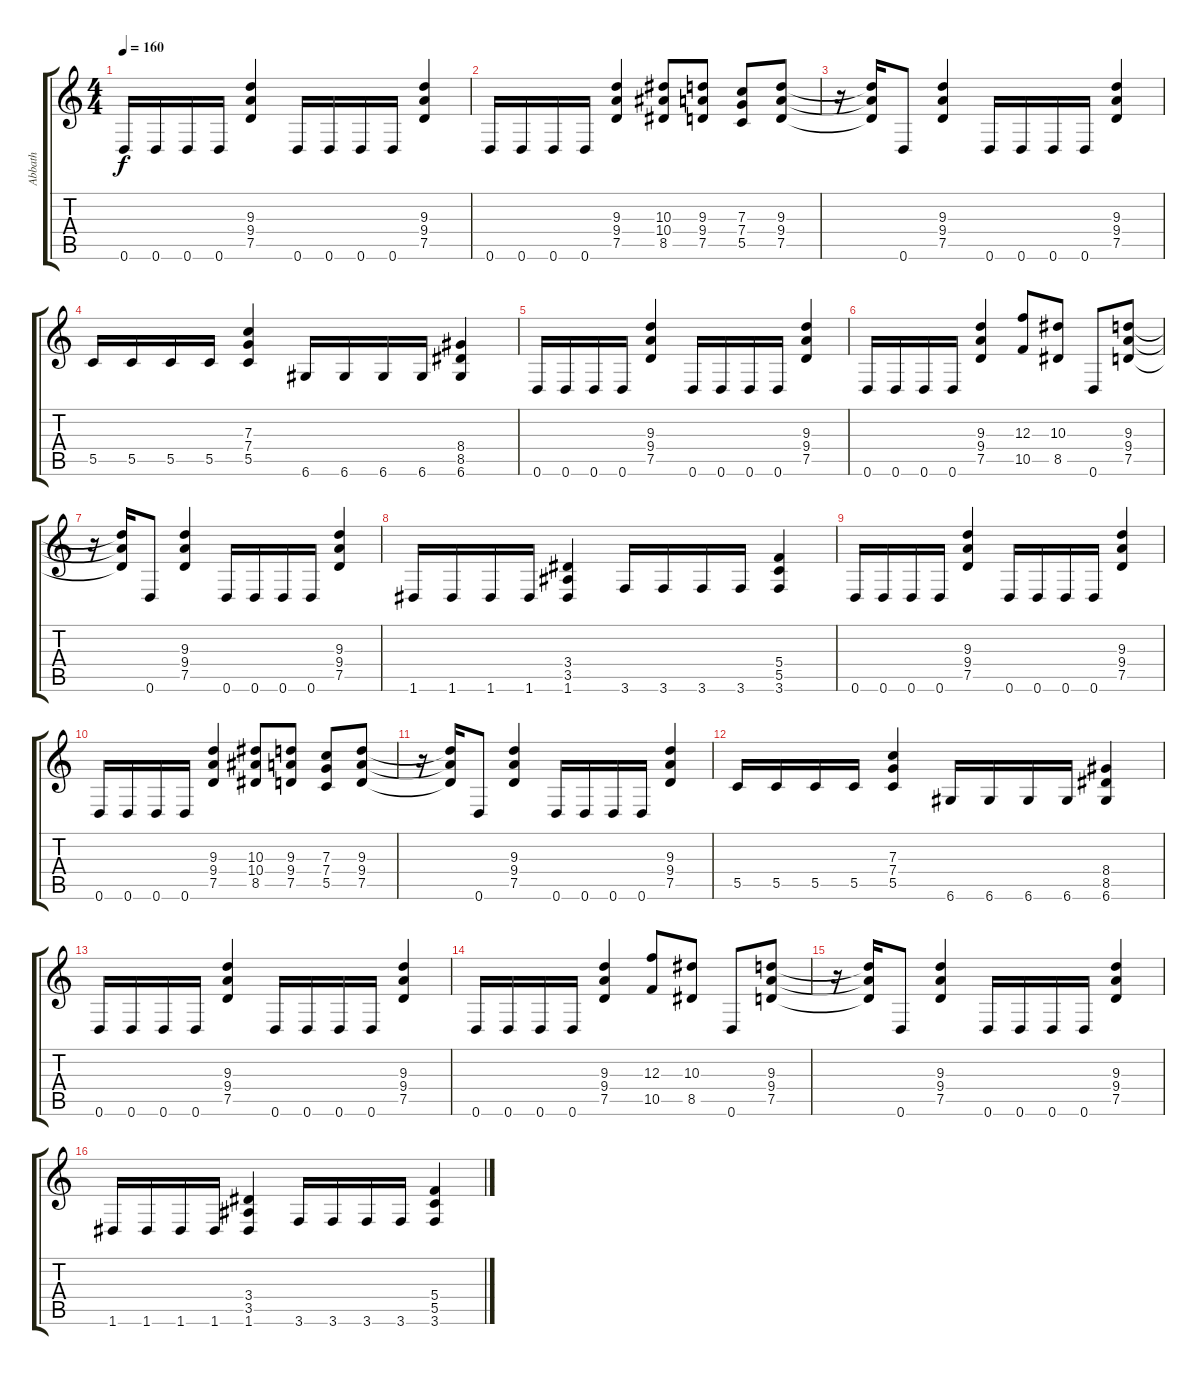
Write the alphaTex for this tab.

\track ("Abbath" "Abbath") {instrument distortionguitar}
\staff {score tabs}
\tuning (D4 A3 F3 C3 G2 D2) {hide}
\ts (4 4)
\tempo 160
\clef g2
\ks c
0.6.16{dy f} 0.6.16 0.6.16 0.6.16 (9.3 9.4 7.5).4 0.6.16 0.6.16 0.6.16 0.6.16 (9.3 9.4 7.5).4 |
0.6.16 0.6.16 0.6.16 0.6.16 (9.3 9.4 7.5).4 (10.3 10.4 8.5).8 (9.3 9.4 7.5).8 (7.3 7.4 5.5).8 (9.3 9.4 7.5).8 |
r.16 (9.3{t} 9.4{t} 7.5{t}).16 0.6.8 (9.3 9.4 7.5).4 0.6.16 0.6.16 0.6.16 0.6.16 (9.3 9.4 7.5).4 |
5.5.16 5.5.16 5.5.16 5.5.16 (7.3 7.4 5.5).4 6.6.16 6.6.16 6.6.16 6.6.16 (8.4 8.5 6.6).4 |
0.6.16 0.6.16 0.6.16 0.6.16 (9.3 9.4 7.5).4 0.6.16 0.6.16 0.6.16 0.6.16 (9.3 9.4 7.5).4 |
0.6.16 0.6.16 0.6.16 0.6.16 (9.3 9.4 7.5).4 (12.3 10.5).8 (10.3 8.5).8 0.6.8 (9.3 9.4 7.5).8 |
r.16 (9.3{t} 9.4{t} 7.5{t}).16 0.6.8 (9.3 9.4 7.5).4 0.6.16 0.6.16 0.6.16 0.6.16 (9.3 9.4 7.5).4 |
1.6.16 1.6.16 1.6.16 1.6.16 (3.4 3.5 1.6).4 3.6.16 3.6.16 3.6.16 3.6.16 (5.4 5.5 3.6).4 |
0.6.16 0.6.16 0.6.16 0.6.16 (9.3 9.4 7.5).4 0.6.16 0.6.16 0.6.16 0.6.16 (9.3 9.4 7.5).4 |
0.6.16 0.6.16 0.6.16 0.6.16 (9.3 9.4 7.5).4 (10.3 10.4 8.5).8 (9.3 9.4 7.5).8 (7.3 7.4 5.5).8 (9.3 9.4 7.5).8 |
r.16 (9.3{t} 9.4{t} 7.5{t}).16 0.6.8 (9.3 9.4 7.5).4 0.6.16 0.6.16 0.6.16 0.6.16 (9.3 9.4 7.5).4 |
5.5.16 5.5.16 5.5.16 5.5.16 (7.3 7.4 5.5).4 6.6.16 6.6.16 6.6.16 6.6.16 (8.4 8.5 6.6).4 |
0.6.16 0.6.16 0.6.16 0.6.16 (9.3 9.4 7.5).4 0.6.16 0.6.16 0.6.16 0.6.16 (9.3 9.4 7.5).4 |
0.6.16 0.6.16 0.6.16 0.6.16 (9.3 9.4 7.5).4 (12.3 10.5).8 (10.3 8.5).8 0.6.8 (9.3 9.4 7.5).8 |
r.16 (9.3{t} 9.4{t} 7.5{t}).16 0.6.8 (9.3 9.4 7.5).4 0.6.16 0.6.16 0.6.16 0.6.16 (9.3 9.4 7.5).4 |
1.6.16 1.6.16 1.6.16 1.6.16 (3.4 3.5 1.6).4 3.6.16 3.6.16 3.6.16 3.6.16 (5.4 5.5 3.6).4
